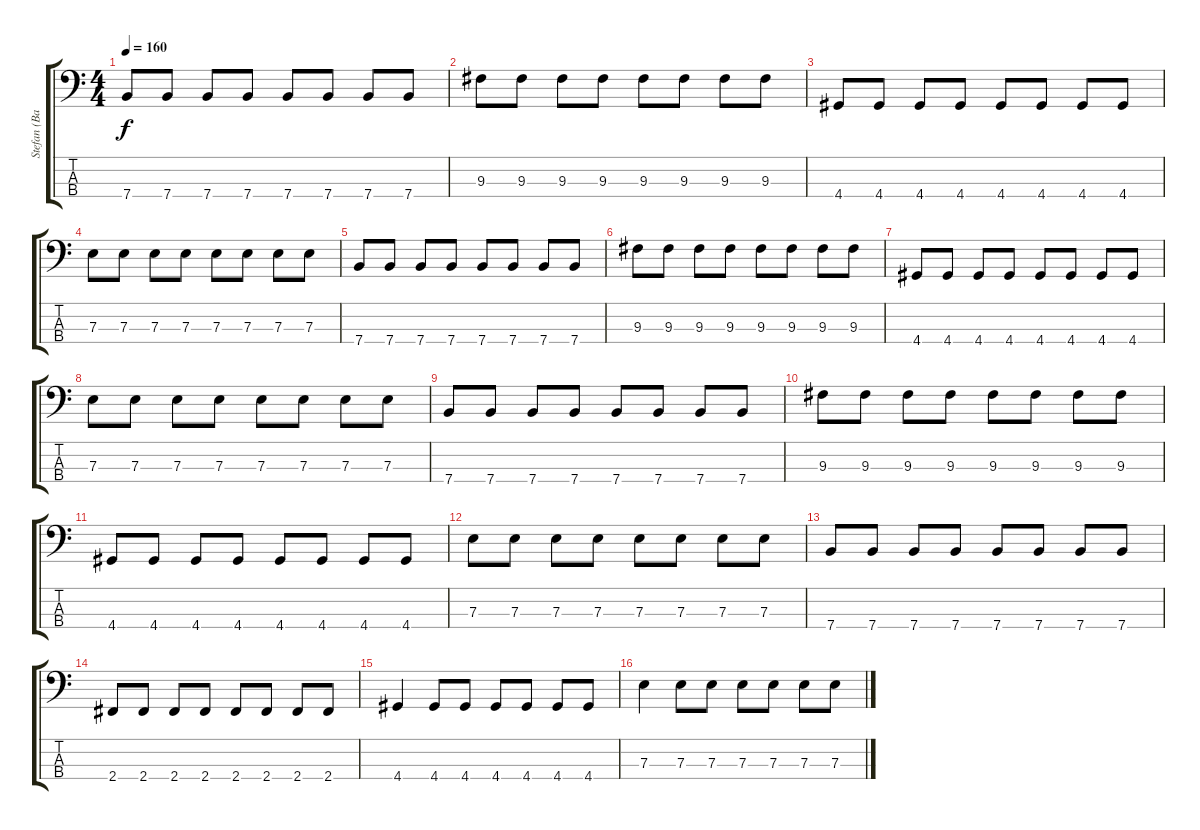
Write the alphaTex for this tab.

\track ("Stefan (Bass)" "Stefan (Ba") {instrument electricbasspick}
\staff {score tabs}
\tuning (G2 D2 A1 E1) {hide}
\ts (4 4)
\tempo 160
\clef f4
\ks c
7.4.8{dy f} 7.4.8 7.4.8 7.4.8 7.4.8 7.4.8 7.4.8 7.4.8 |
9.3.8 9.3.8 9.3.8 9.3.8 9.3.8 9.3.8 9.3.8 9.3.8 |
4.4.8 4.4.8 4.4.8 4.4.8 4.4.8 4.4.8 4.4.8 4.4.8 |
7.3.8 7.3.8 7.3.8 7.3.8 7.3.8 7.3.8 7.3.8 7.3.8 |
7.4.8 7.4.8 7.4.8 7.4.8 7.4.8 7.4.8 7.4.8 7.4.8 |
9.3.8 9.3.8 9.3.8 9.3.8 9.3.8 9.3.8 9.3.8 9.3.8 |
4.4.8 4.4.8 4.4.8 4.4.8 4.4.8 4.4.8 4.4.8 4.4.8 |
7.3.8 7.3.8 7.3.8 7.3.8 7.3.8 7.3.8 7.3.8 7.3.8 |
7.4.8 7.4.8 7.4.8 7.4.8 7.4.8 7.4.8 7.4.8 7.4.8 |
9.3.8 9.3.8 9.3.8 9.3.8 9.3.8 9.3.8 9.3.8 9.3.8 |
4.4.8 4.4.8 4.4.8 4.4.8 4.4.8 4.4.8 4.4.8 4.4.8 |
7.3.8 7.3.8 7.3.8 7.3.8 7.3.8 7.3.8 7.3.8 7.3.8 |
7.4.8 7.4.8 7.4.8 7.4.8 7.4.8 7.4.8 7.4.8 7.4.8 |
2.4.8 2.4.8 2.4.8 2.4.8 2.4.8 2.4.8 2.4.8 2.4.8 |
4.4.4 4.4.8 4.4.8 4.4.8 4.4.8 4.4.8 4.4.8 |
7.3.4 7.3.8 7.3.8 7.3.8 7.3.8 7.3.8 7.3.8
